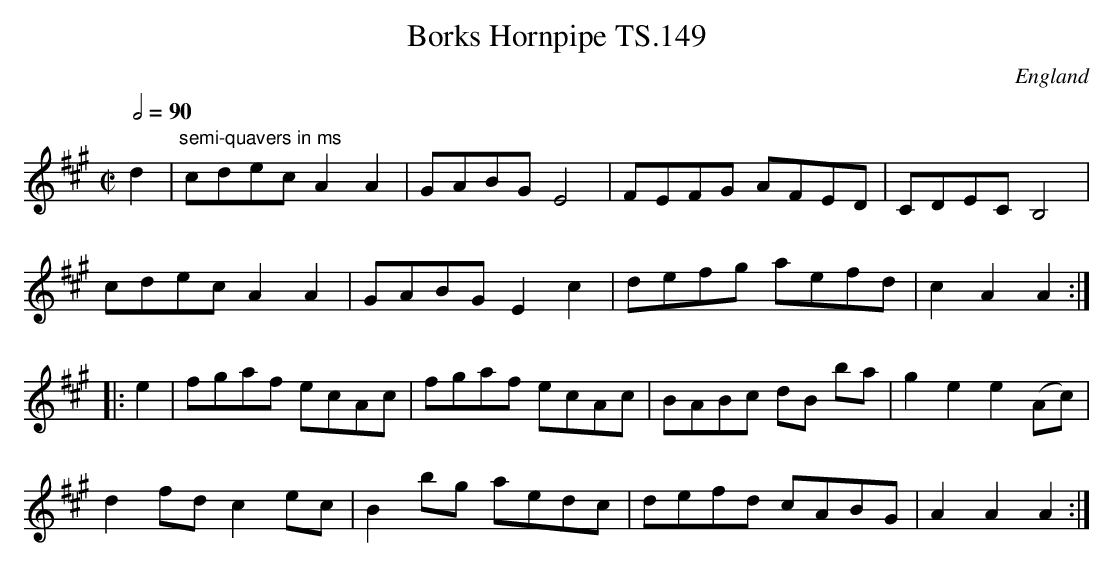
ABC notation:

X:1
T:Borks Hornpipe TS.149
M:C|
L:1/8
Q:1/2=90
O:England
notC:Pencil note "Bonum" in MS
K:A major
d2|"semi-quavers in ms"cdecA2A2|GABGE4|FEFG AFED|CDECB,4|!
cdec A2A2|GABG E2c2|defg aefd|c2A2A2:|!
|:e2|fgaf ecAc|fgaf ecAc|BABc dB ba|g2e2e2(Ac)|!
d2fd c2ec|B2bg aedc|defd cABG|A2A2A2:|]
